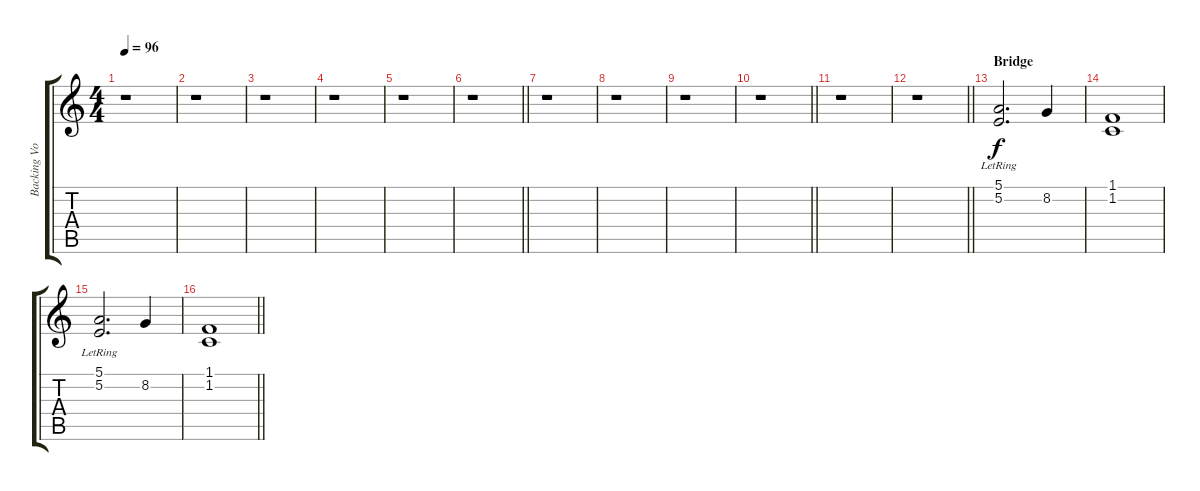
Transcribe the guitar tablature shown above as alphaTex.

\track ("Backing Vox" "Backing Vo") {instrument tenorsax}
\staff {score tabs}
\tuning (E4 B3 G3 D3 A2 E2) {hide}
\ts (4 4)
\tempo 96
\clef g2
\ks c
r.1{dy f} |
r.1 |
r.1 |
r.1 |
r.1 |
\barLineRight lightlight
r.1 |
r.1 |
r.1 |
r.1 |
\barLineRight lightlight
r.1 |
r.1 |
\barLineRight lightlight
r.1 |
\section ("" "Bridge")
(5.1{lr} 5.2).2{d} 8.2.4 |
(1.1 1.2).1 |
(5.1{lr} 5.2).2{d} 8.2.4 |
\barLineRight lightlight
(1.1 1.2).1
